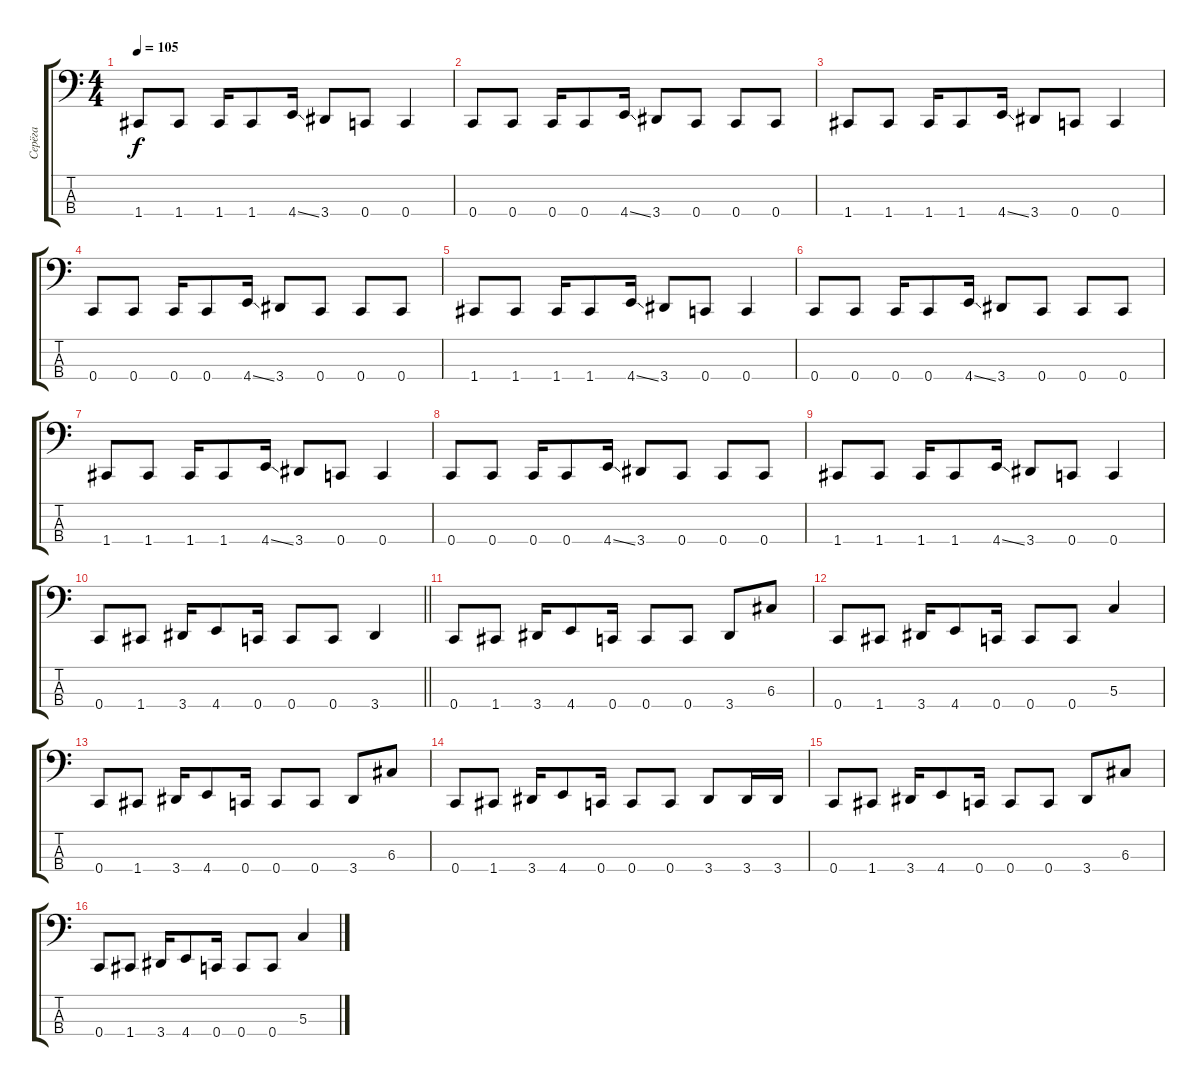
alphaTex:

\track ("Серёга" "Серёга") {instrument electricbasspick}
\staff {score tabs}
\tuning (F2 C2 G1 C1) {hide}
\ts (4 4)
\tempo 105
\clef f4
\ks c
1.4.8{dy f} 1.4.8 1.4.16 1.4.8 4.4{ss}.16 3.4.8 0.4.8 0.4.4 |
0.4.8 0.4.8 0.4.16 0.4.8 4.4{ss}.16 3.4.8 0.4.8 0.4.8 0.4.8 |
1.4.8 1.4.8 1.4.16 1.4.8 4.4{ss}.16 3.4.8 0.4.8 0.4.4 |
0.4.8 0.4.8 0.4.16 0.4.8 4.4{ss}.16 3.4.8 0.4.8 0.4.8 0.4.8 |
1.4.8 1.4.8 1.4.16 1.4.8 4.4{ss}.16 3.4.8 0.4.8 0.4.4 |
0.4.8 0.4.8 0.4.16 0.4.8 4.4{ss}.16 3.4.8 0.4.8 0.4.8 0.4.8 |
1.4.8 1.4.8 1.4.16 1.4.8 4.4{ss}.16 3.4.8 0.4.8 0.4.4 |
0.4.8 0.4.8 0.4.16 0.4.8 4.4{ss}.16 3.4.8 0.4.8 0.4.8 0.4.8 |
1.4.8 1.4.8 1.4.16 1.4.8 4.4{ss}.16 3.4.8 0.4.8 0.4.4 |
\barLineRight lightlight
0.4.8 1.4.8 3.4.16 4.4.8 0.4.16 0.4.8 0.4.8 3.4.4 |
0.4.8 1.4.8 3.4.16 4.4.8 0.4.16 0.4.8 0.4.8 3.4.8 6.3.8 |
0.4.8 1.4.8 3.4.16 4.4.8 0.4.16 0.4.8 0.4.8 5.3.4 |
0.4.8 1.4.8 3.4.16 4.4.8 0.4.16 0.4.8 0.4.8 3.4.8 6.3.8 |
0.4.8 1.4.8 3.4.16 4.4.8 0.4.16 0.4.8 0.4.8 3.4.8 3.4.16 3.4.16 |
0.4.8 1.4.8 3.4.16 4.4.8 0.4.16 0.4.8 0.4.8 3.4.8 6.3.8 |
0.4.8 1.4.8 3.4.16 4.4.8 0.4.16 0.4.8 0.4.8 5.3.4
